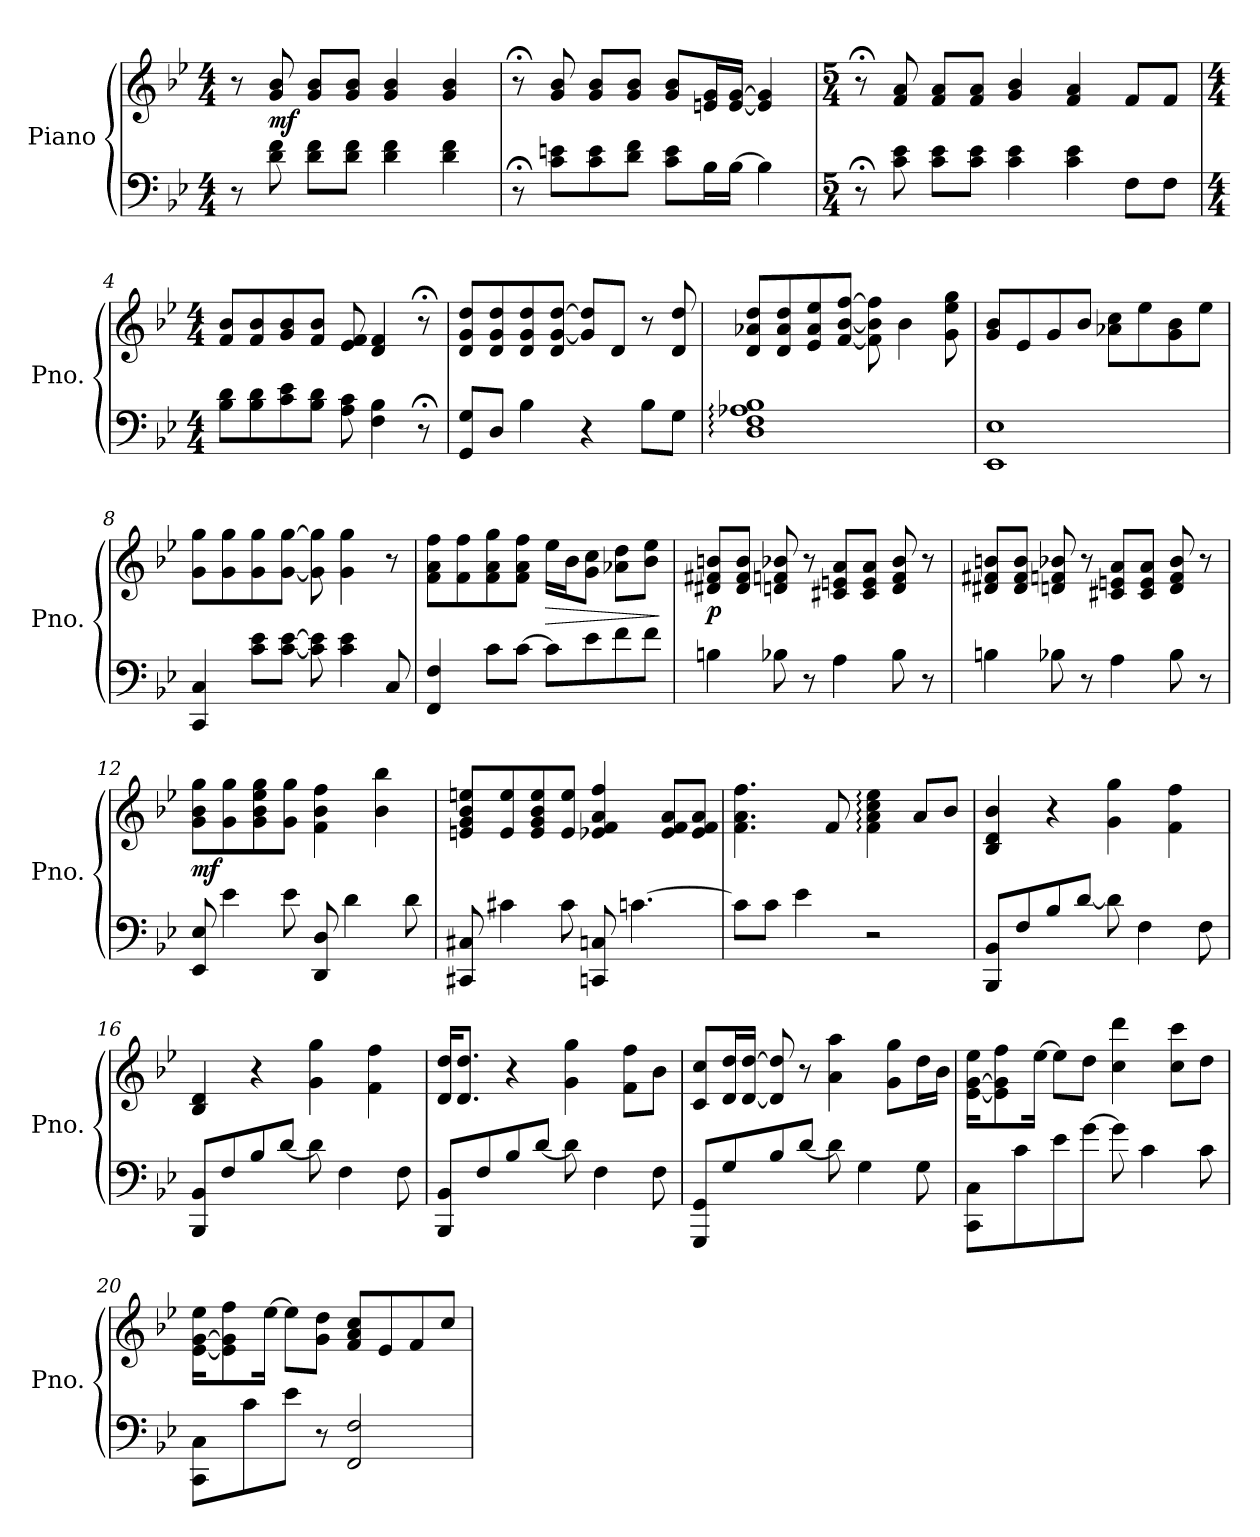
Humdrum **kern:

**kern	**kern	**dynam
*part1	*part1	*part1
*staff2	*staff1	*staff1/2
*I"Piano	*	*
*I'Pno.	*	*
*clefF4	*clefG2	*
*k[b-e-]	*k[b-e-]	*
*M4/4	*M4/4	*
*MM72	*MM72	*
=1	=1	=1
8r	8r	.
!	!	!LO:DY:b
8d\ 8f\	8g/ 8b-/	mf
8d\ 8f\L	8g/ 8b-/L	.
8d\ 8f\J	8g/ 8b-/J	.
4d\ 4f\	4g/ 4b-/	.
4d\ 4f\	4g/ 4b-/	.
=2	=2	=2
8r;<	8r;<	.
8c\ 8en\L	8g/ 8b-/	.
8c\ 8e\	8g/ 8b-/L	.
8d\ 8f\J	8g/ 8b-/J	.
8c\ 8e\L	8g/ 8b-/L	.
16B-\L	16en/ 16g/L	.
[16B-\JJ	[16e/ [16g/JJ	.
4B-\]	4e/] 4g/]	.
=3	=3	=3
*M5/4	*M5/4	*
8r;<	8r;<	.
8c\ 8e-\	8f/ 8a/	.
8c\ 8e-\L	8f/ 8a/L	.
8c\ 8e-\J	8f/ 8a/J	.
4c\ 4e-\	4g/ 4b-/	.
4c\ 4e-\	4f/ 4a/	.
8F\L	8f/L	.
8F\J	8f/J	.
=4	=4	=4
*M4/4	*M4/4	*
8B-\ 8d\L	8f/ 8b-/L	.
8B-\ 8d\	8f/ 8b-/	.
8c\ 8e-\	8g/ 8b-/	.
8B-\ 8d\J	8f/ 8b-/J	.
8A\ 8c\	8e-/ 8f/	.
4F\ 4B-\	4d/ 4f/	.
8r;<	8r;<	.
!!LO:LB:g=z
=5	=5	=5
8GG/ 8G/L	8d/ 8g/ 8dd/L	.
8D/J	8d/ 8g/ 8dd/	.
4B-\	8d/ 8g/ 8dd/	.
.	8d/ [8g/ [8dd/J	.
4r	8g/] 8dd/]L	.
.	8d/J	.
8B-\L	8r	.
8G\J	8d/ 8dd/	.
=6	=6	=6
1D: 1F: 1A-X: 1B-:	8d/ 8a-X/ 8dd/L	.
.	8d/ 8a-/ 8dd/	.
.	8e-/ 8a-/ 8ee-/	.
.	[8f/ [8b-/ [8ff/J	.
.	8f\] 8b-\] 8ff\]	.
.	4b-\	.
.	8g\ 8ee-\ 8gg\	.
=7	=7	=7
1EE- 1E-	8g/ 8b-/L	.
.	8e-/	.
.	8g/	.
.	8b-/J	.
.	8a-X\ 8cc\L	.
.	8ee-\	.
.	8g\ 8b-\	.
.	8ee-\J	.
=8	=8	=8
4CC/ 4C/	8g\ 8gg\L	.
.	8g\ 8gg\	.
8c\ 8e-\L	8g\ 8gg\	.
[8c\ [8e-\J	[8g\ [8gg\J	.
8c\] 8e-\]	8g\] 8gg\]	.
4c\ 4e-\	4g\ 4gg\	.
8C/	8r	.
!!LO:LB:g=z
=9	=9	=9
4FF/ 4F/	8f\ 8a\ 8ff\L	.
.	8f\ 8ff\	.
8c\L	8f\ 8a\ 8gg\	.
[8c\J	8f\ 8a\ 8ff\J	.
!	!	!LO:HP:b
8c\L]	16ee-\LL	>
.	16b-\J	.
8e-\	8g\ 8cc\J	.
8f\	8a-X\ 8dd\L	.
8f\J	8b-\ 8ee-\J	.
.	.	]
=10	=10	=10
!	!	!LO:DY:b
4Bn\	8d#X/ 8f#X/ 8bn/L	p
.	8d#/ 8f#/ 8b/J	.
8B-X\	8dn/ 8fn/ 8b-X/	.
8r	8r	.
4A\	8c#X/ 8en/ 8a/L	.
.	8c#/ 8e/ 8a/J	.
8B-\	8d/ 8f/ 8b-/	.
8r	8r	.
=11	=11	=11
4Bn\	8d#X/ 8f#X/ 8bn/L	.
.	8d#/ 8f#/ 8b/J	.
8B-X\	8dn/ 8fn/ 8b-X/	.
8r	8r	.
4A\	8c#X/ 8en/ 8a/L	.
.	8c#/ 8e/ 8a/J	.
8B-\	8d/ 8f/ 8b-/	.
8r	8r	.
!!LO:LB:g=z
=12	=12	=12
!	!	!LO:DY:b
8EE-/ 8E-/	8g\ 8b-\ 8gg\L	mf
4e-\	8g\ 8gg\	.
.	8g\ 8b-\ 8ee-\ 8gg\	.
8e-\	8g\ 8gg\J	.
8DD/ 8D/	4f\ 4b-\ 4ff\	.
4d\	.	.
.	4b-\ 4bb-\	.
8d\	.	.
=13	=13	=13
8CC#X/ 8C#X/	8en/ 8g/ 8b-/ 8een/L	.
4c#X\	8e/ 8ee/	.
.	8e/ 8g/ 8b-/ 8ee/	.
8c#\	8e/ 8ee/J	.
8CCn/ 8Cn/	4e-X/ 4f/ 4a/ 4ff/	.
[4.cn\	.	.
.	8e-/ 8f/ 8a/L	.
.	8e-/ 8f/ 8a/J	.
=14	=14	=14
8c\L]	4.f\ 4.a\ 4.ff\	.
8c\J	.	.
4e-\	.	.
.	8f/	.
2r	4f\: 4a\: 4cc\: 4ee-\:	.
.	8a/L	.
.	8b-/J	.
!!LO:LB:g=z
=15	=15	=15
8BBB-/ 8BB-/L	4B-/ 4d/ 4b-/	.
8F/	.	.
8B-/	4r	.
[8d/J	.	.
8d\]	4g\ 4gg\	.
4F\	.	.
.	4f\ 4ff\	.
8F\	.	.
=16	=16	=16
8BBB-/ 8BB-/L	4B-/ 4d/	.
8F/	.	.
8B-/	4r	.
[8d/J	.	.
8d\]	4g\ 4gg\	.
4F\	.	.
.	4f\ 4ff\	.
8F\	.	.
=17	=17	=17
8BBB-/ 8BB-/L	16d/ 16dd/KL	.
.	8.d/ 8.dd/J	.
8F/	.	.
8B-/	4r	.
[8d/J	.	.
8d\]	4g\ 4gg\	.
4F\	.	.
.	8f\ 8ff\L	.
8F\	8b-\J	.
=18	=18	=18
8GGG/ 8GG/L	8c/ 8cc/L	.
8G/	16d/ 16dd/L	.
.	[16d/ [16dd/JJ	.
8B-/	8d/] 8dd/]	.
[8d/J	8r	.
8d\]	4a\ 4aa\	.
4G\	.	.
.	8g\ 8gg\L	.
8G\	16dd\L	.
.	16b-\JJ	.
!!LO:PB:g=z
=19	=19	=19
8CC\ 8C\L	[16e-\ [16g\ 16ee-\KL	.
.	8e-\] 8g\] 8ff\	.
8c\	.	.
.	[16ee-\Jk	.
8e-\	8ee-\L]	.
[8g\J	8dd\J	.
8g\]	4cc\ 4ddd\	.
4c\	.	.
.	8cc\ 8ccc\L	.
8c\	8dd\J	.
=20	=20	=20
8CC\ 8C\L	[16e-\ [16g\ 16ee-\KL	.
.	8e-\] 8g\] 8ff\	.
8c\	.	.
.	[16ee-\Jk	.
8e-\J	8ee-\L]	.
8r	8g\ 8dd\J	.
2FF/ 2F/	8f/ 8a/ 8cc/L	.
.	8e-/	.
.	8f/	.
.	8cc/J	.
=	=	=
*-	*-	*-
